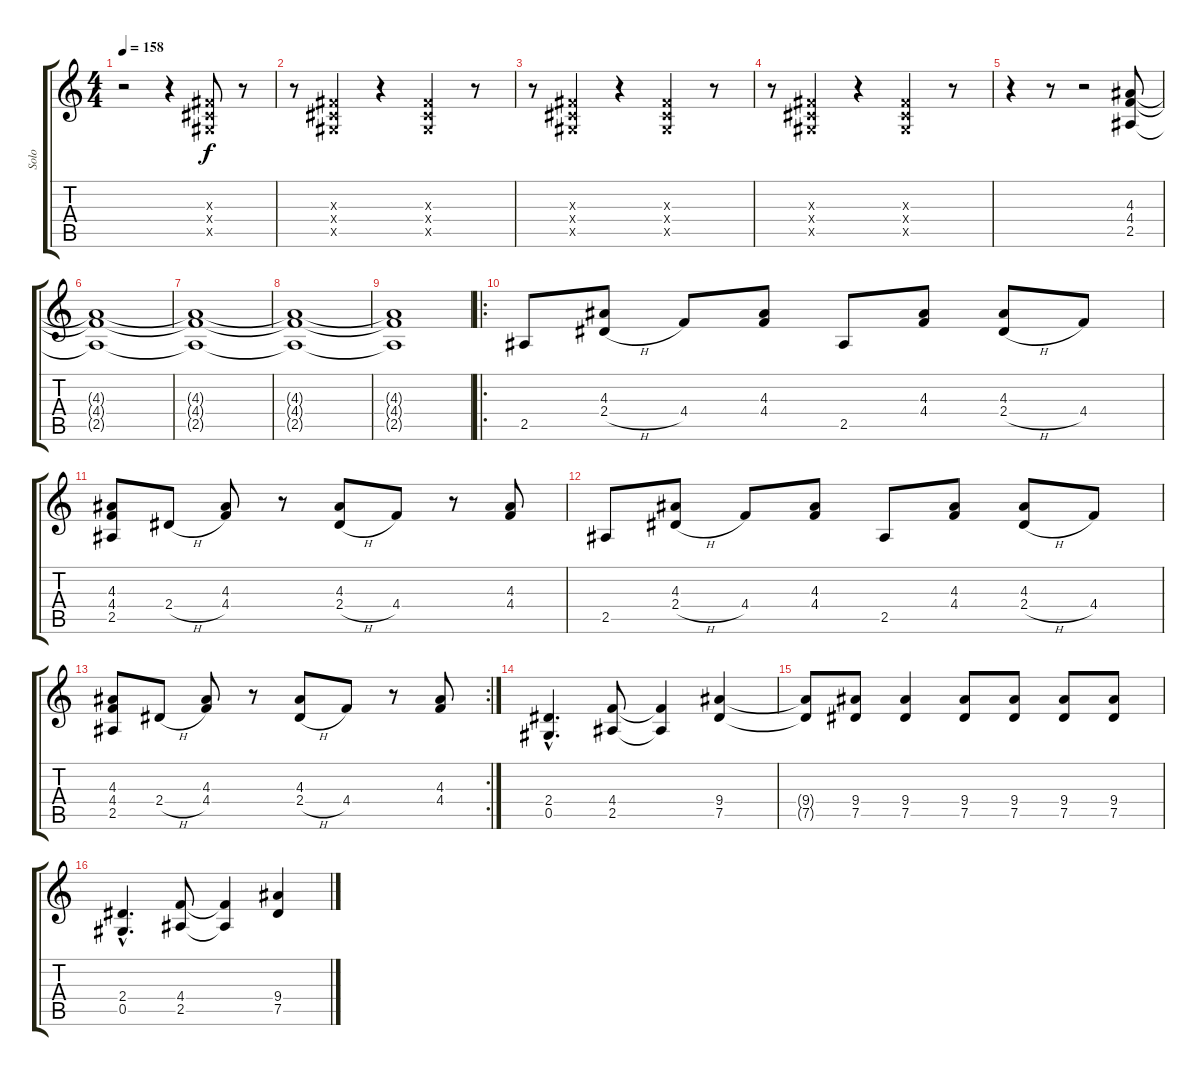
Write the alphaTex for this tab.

\track ("Solo" "Solo") {instrument distortionguitar}
\staff {score tabs}
\tuning (Eb4 Bb3 Gb3 Db3 Ab2 Eb2) {hide}
\ts (4 4)
\tempo 158
\clef g2
\ks c
r.2{dy f instrument distortionguitar} r.4 (0.3{x} 0.4{x} 0.5{x}).8 r.8 |
r.8 (0.3{x} 0.4{x} 0.5{x}).4 r.4 (0.3{x} 0.4{x} 0.5{x}).4 r.8 |
r.8 (0.3{x} 0.4{x} 0.5{x}).4 r.4 (0.3{x} 0.4{x} 0.5{x}).4 r.8 |
r.8 (0.3{x} 0.4{x} 0.5{x}).4 r.4 (0.3{x} 0.4{x} 0.5{x}).4 r.8 |
r.4 r.8 r.2 (4.3 4.4 2.5).8 |
(4.3{t} 4.4{t} 2.5{t}).1 |
(4.3{t} 4.4{t} 2.5{t}).1 |
(4.3{t} 4.4{t} 2.5{t}).1 |
(4.3{t} 4.4{t} 2.5{t}).1 |
\ro
2.5.8 (4.3 2.4{h}).8 4.4.8 (4.3 4.4).8 2.5.8 (4.3 4.4).8 (4.3 2.4{h}).8 4.4.8 |
(4.3 4.4 2.5).8 2.4{h}.8 (4.3 4.4).8 r.8 (4.3 2.4{h}).8 4.4.8 r.8 (4.3 4.4).8 |
2.5.8 (4.3 2.4{h}).8 4.4.8 (4.3 4.4).8 2.5.8 (4.3 4.4).8 (4.3 2.4{h}).8 4.4.8 |
\rc 2
(4.3 4.4 2.5).8 2.4{h}.8 (4.3 4.4).8 r.8 (4.3 2.4{h}).8 4.4.8 r.8 (4.3 4.4).8 |
(2.4{hac} 0.5{hac}).4{d} (4.4 2.5).8 (4.4{t} 2.5{t}).4 (9.4 7.5).4 |
(9.4{t} 7.5{t}).8 (9.4 7.5).8 (9.4 7.5).4 (9.4 7.5).8 (9.4 7.5).8 (9.4 7.5).8 (9.4 7.5).8 |
(2.4{hac} 0.5{hac}).4{d} (4.4 2.5).8 (4.4{t} 2.5{t}).4 (9.4 7.5).4
